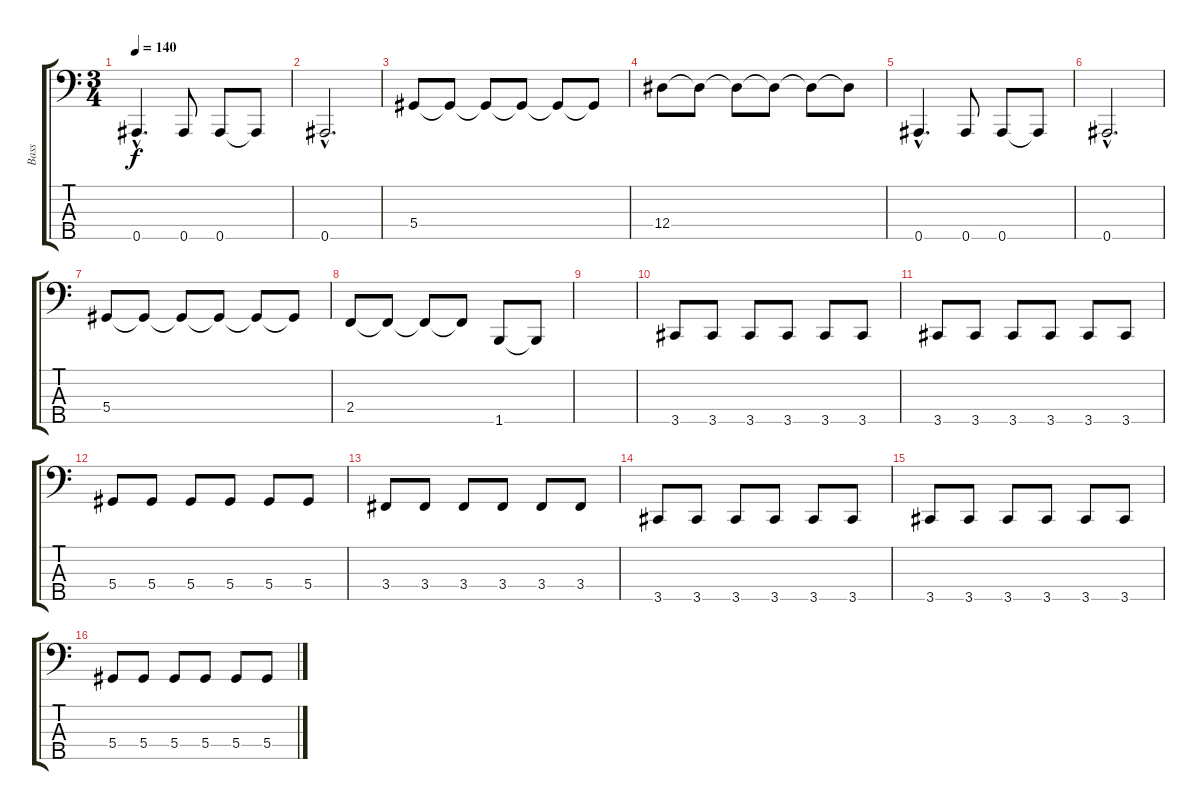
\track ("Bass" "Bass") {instrument electricbassfinger}
\staff {score tabs}
\tuning (Gb2 Db2 Ab1 Eb1 Bb0) {hide}
\ts (3 4)
\tempo 140
\clef f4
\ks c
0.5{hac}.4{d dy f} 0.5.8 0.5.8 0.5{t}.8 |
0.5{hac}.2{d} |
5.4.8 5.4{t}.8 5.4{t}.8 5.4{t}.8 5.4{t}.8 5.4{t}.8 |
12.4.8 12.4{t}.8 12.4{t}.8 12.4{t}.8 12.4{t}.8 12.4{t}.8 |
0.5{hac}.4{d} 0.5.8 0.5.8 0.5{t}.8 |
0.5{hac}.2{d} |
5.4.8 5.4{t}.8 5.4{t}.8 5.4{t}.8 5.4{t}.8 5.4{t}.8 |
2.4.8 2.4{t}.8 2.4{t}.8 2.4{t}.8 1.5.8 1.5{t}.8 |
|
3.5.8 3.5.8 3.5.8 3.5.8 3.5.8 3.5.8 |
3.5.8 3.5.8 3.5.8 3.5.8 3.5.8 3.5.8 |
5.4.8 5.4.8 5.4.8 5.4.8 5.4.8 5.4.8 |
3.4.8 3.4.8 3.4.8 3.4.8 3.4.8 3.4.8 |
3.5.8 3.5.8 3.5.8 3.5.8 3.5.8 3.5.8 |
3.5.8 3.5.8 3.5.8 3.5.8 3.5.8 3.5.8 |
5.4.8 5.4.8 5.4.8 5.4.8 5.4.8 5.4.8
